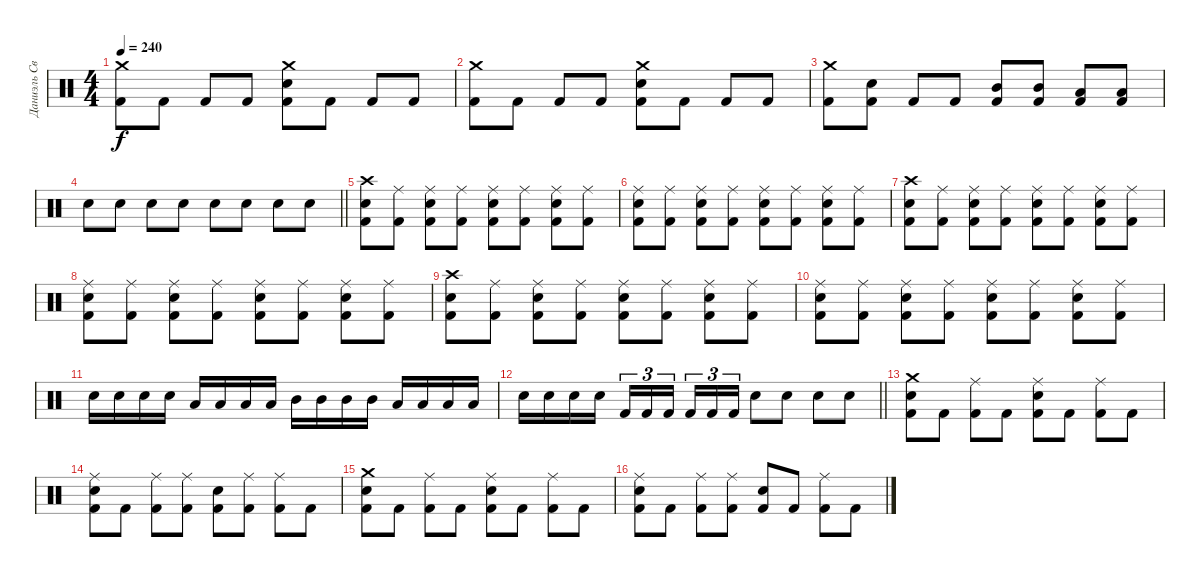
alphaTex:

\track ("Даниэль Свенсон" "Даниэль Св") {instrument percussion}
\staff {score}
\articulation defaults
\ts (4 4)
\tempo 240
\clef neutral
\ks c
("Crash medium (hit)" "Kick (hit) 2").8{dy f} "Kick (hit) 2".8 "Kick (hit) 2".8 "Kick (hit) 2".8 ("Crash medium (hit)" "Electric Snare (hit)" "Kick (hit) 2").8 "Kick (hit) 2".8 "Kick (hit) 2".8 "Kick (hit) 2".8 |
("Crash medium (hit)" "Kick (hit) 2").8 "Kick (hit) 2".8 "Kick (hit) 2".8 "Kick (hit) 2".8 ("Crash medium (hit)" "Electric Snare (hit)" "Kick (hit) 2").8 "Kick (hit) 2".8 "Kick (hit) 2".8 "Kick (hit) 2".8 |
("Crash medium (hit)" "Kick (hit) 2").8 ("Electric Snare (hit)" "Kick (hit) 2").8 "Kick (hit) 2".8 "Kick (hit) 2".8 ("Mid Tom (hit)" "Kick (hit) 2").8 ("Mid Tom (hit)" "Kick (hit) 2").8 ("Low Tom (hit)" "Kick (hit) 2").8 ("Low Tom (hit)" "Kick (hit) 2").8 |
\barLineRight lightlight "Electric Snare (hit)".8 "Electric Snare (hit)".8 "Electric Snare (hit)".8 "Electric Snare (hit)".8 "Electric Snare (hit)".8 "Electric Snare (hit)".8 "Electric Snare (hit)".8 "Electric Snare (hit)".8
|
\section ("" "")
("Crash high (hit)" "Electric Snare (hit)" "Kick (hit) 2").8 ("Ride (middle)" "Kick (hit) 2").8 ("Ride (middle)" "Electric Snare (hit)" "Kick (hit) 2").8 ("Ride (middle)" "Kick (hit) 2").8 ("Ride (middle)" "Electric Snare (hit)" "Kick (hit) 2").8 ("Ride (middle)" "Kick (hit) 2").8 ("Ride (middle)" "Electric Snare (hit)" "Kick (hit) 2").8 ("Ride (middle)" "Kick (hit) 2").8 |
("Ride (middle)" "Electric Snare (hit)" "Kick (hit) 2").8 ("Ride (middle)" "Kick (hit) 2").8 ("Ride (middle)" "Electric Snare (hit)" "Kick (hit) 2").8 ("Ride (middle)" "Kick (hit) 2").8 ("Ride (middle)" "Electric Snare (hit)" "Kick (hit) 2").8 ("Ride (middle)" "Kick (hit) 2").8 ("Ride (middle)" "Electric Snare (hit)" "Kick (hit) 2").8 ("Ride (middle)" "Kick (hit) 2").8 |
("Crash high (hit)" "Electric Snare (hit)" "Kick (hit) 2").8 ("Ride (middle)" "Kick (hit) 2").8 ("Ride (middle)" "Electric Snare (hit)" "Kick (hit) 2").8 ("Ride (middle)" "Kick (hit) 2").8 ("Ride (middle)" "Electric Snare (hit)" "Kick (hit) 2").8 ("Ride (middle)" "Kick (hit) 2").8 ("Ride (middle)" "Electric Snare (hit)" "Kick (hit) 2").8 ("Ride (middle)" "Kick (hit) 2").8 |
("Ride (middle)" "Electric Snare (hit)" "Kick (hit) 2").8 ("Ride (middle)" "Kick (hit) 2").8 ("Ride (middle)" "Electric Snare (hit)" "Kick (hit) 2").8 ("Ride (middle)" "Kick (hit) 2").8 ("Ride (middle)" "Electric Snare (hit)" "Kick (hit) 2").8 ("Ride (middle)" "Kick (hit) 2").8 ("Ride (middle)" "Electric Snare (hit)" "Kick (hit) 2").8 ("Ride (middle)" "Kick (hit) 2").8 |
("Crash high (hit)" "Electric Snare (hit)" "Kick (hit) 2").8 ("Ride (middle)" "Kick (hit) 2").8 ("Ride (middle)" "Electric Snare (hit)" "Kick (hit) 2").8 ("Ride (middle)" "Kick (hit) 2").8 ("Ride (middle)" "Electric Snare (hit)" "Kick (hit) 2").8 ("Ride (middle)" "Kick (hit) 2").8 ("Ride (middle)" "Electric Snare (hit)" "Kick (hit) 2").8 ("Ride (middle)" "Kick (hit) 2").8 |
("Ride (middle)" "Electric Snare (hit)" "Kick (hit) 2").8 ("Ride (middle)" "Kick (hit) 2").8 ("Ride (middle)" "Electric Snare (hit)" "Kick (hit) 2").8 ("Ride (middle)" "Kick (hit) 2").8 ("Ride (middle)" "Electric Snare (hit)" "Kick (hit) 2").8 ("Ride (middle)" "Kick (hit) 2").8 ("Ride (middle)" "Electric Snare (hit)" "Kick (hit) 2").8 ("Ride (middle)" "Kick (hit) 2").8 |
"Electric Snare (hit)".16 "Electric Snare (hit)".16 "Electric Snare (hit)".16 "Electric Snare (hit)".16 "Low Tom (hit)".16 "Low Tom (hit)".16 "Low Tom (hit)".16 "Low Tom (hit)".16 "Mid Tom (hit)".16 "Mid Tom (hit)".16 "Mid Tom (hit)".16 "Mid Tom (hit)".16 "Low Tom (hit)".16 "Low Tom (hit)".16 "Low Tom (hit)".16 "Low Tom (hit)".16 |
\barLineRight lightlight "Electric Snare (hit)".16 "Electric Snare (hit)".16 "Electric Snare (hit)".16 "Electric Snare (hit)".16 "Kick (hit) 2".16{tu (3 2)} "Kick (hit) 2".16{tu (3 2)} "Kick (hit) 2".16{tu (3 2) beam splitsecondary} "Kick (hit) 2".16{tu (3 2)} "Kick (hit) 2".16{tu (3 2)} "Kick (hit) 2".16{tu (3 2)} "Electric Snare (hit)".8 "Electric Snare (hit)".8 "Electric Snare (hit)".8 "Electric Snare (hit)".8
|
\section ("" "")
("Crash medium (hit)" "Electric Snare (hit)" "Kick (hit) 2").8 "Kick (hit) 2".8 ("Ride (middle)" "Kick (hit) 2").8 "Kick (hit) 2".8 ("Ride (middle)" "Electric Snare (hit)" "Kick (hit) 2").8 "Kick (hit) 2".8 ("Ride (middle)" "Kick (hit) 2").8 "Kick (hit) 2".8 |
("Ride (middle)" "Electric Snare (hit)" "Kick (hit) 2").8 "Kick (hit) 2".8 ("Ride (middle)" "Kick (hit) 2").8 ("Ride (middle)" "Kick (hit) 2").8 ("Electric Snare (hit)" "Kick (hit) 2").8 ("Ride (middle)" "Kick (hit) 2").8 ("Ride (middle)" "Kick (hit) 2").8 "Kick (hit) 2".8 |
("Crash medium (hit)" "Electric Snare (hit)" "Kick (hit) 2").8 "Kick (hit) 2".8 ("Ride (middle)" "Kick (hit) 2").8 "Kick (hit) 2".8 ("Ride (middle)" "Electric Snare (hit)" "Kick (hit) 2").8 "Kick (hit) 2".8 ("Ride (middle)" "Kick (hit) 2").8 "Kick (hit) 2".8 |
("Ride (middle)" "Electric Snare (hit)" "Kick (hit) 2").8 "Kick (hit) 2".8 ("Ride (middle)" "Kick (hit) 2").8 ("Ride (middle)" "Kick (hit) 2").8 ("Electric Snare (hit)" "Kick (hit) 2").8 "Kick (hit) 2".8 ("Ride (middle)" "Kick (hit) 2").8 "Kick (hit) 2".8
